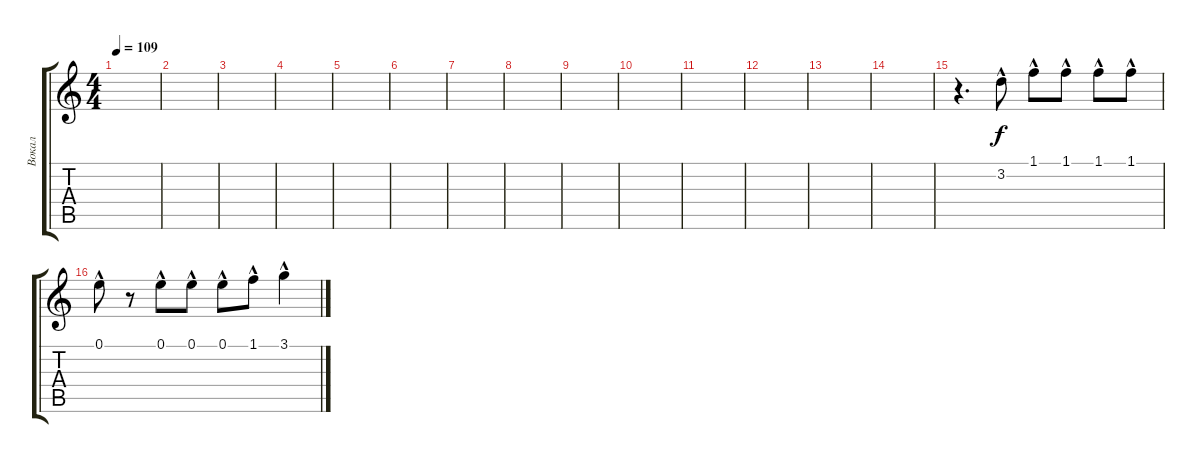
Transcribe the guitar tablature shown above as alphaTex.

\track ("Вокал" "Вокал") {instrument distortionguitar}
\staff {score tabs}
\tuning (E4 B3 G3 D3 A2 E2) {hide}
\ts (4 4)
\tempo 109
\clef g2
\ks c
|
|
|
|
|
|
|
|
|
|
|
|
|
|
r.4{d} 3.2{hac}.8 1.1{hac}.8 1.1{hac}.8 1.1{hac}.8 1.1{hac}.8 |
0.1{hac}.8 r.8 0.1{hac}.8 0.1{hac}.8 0.1{hac}.8 1.1{hac}.8 3.1{hac}.4
